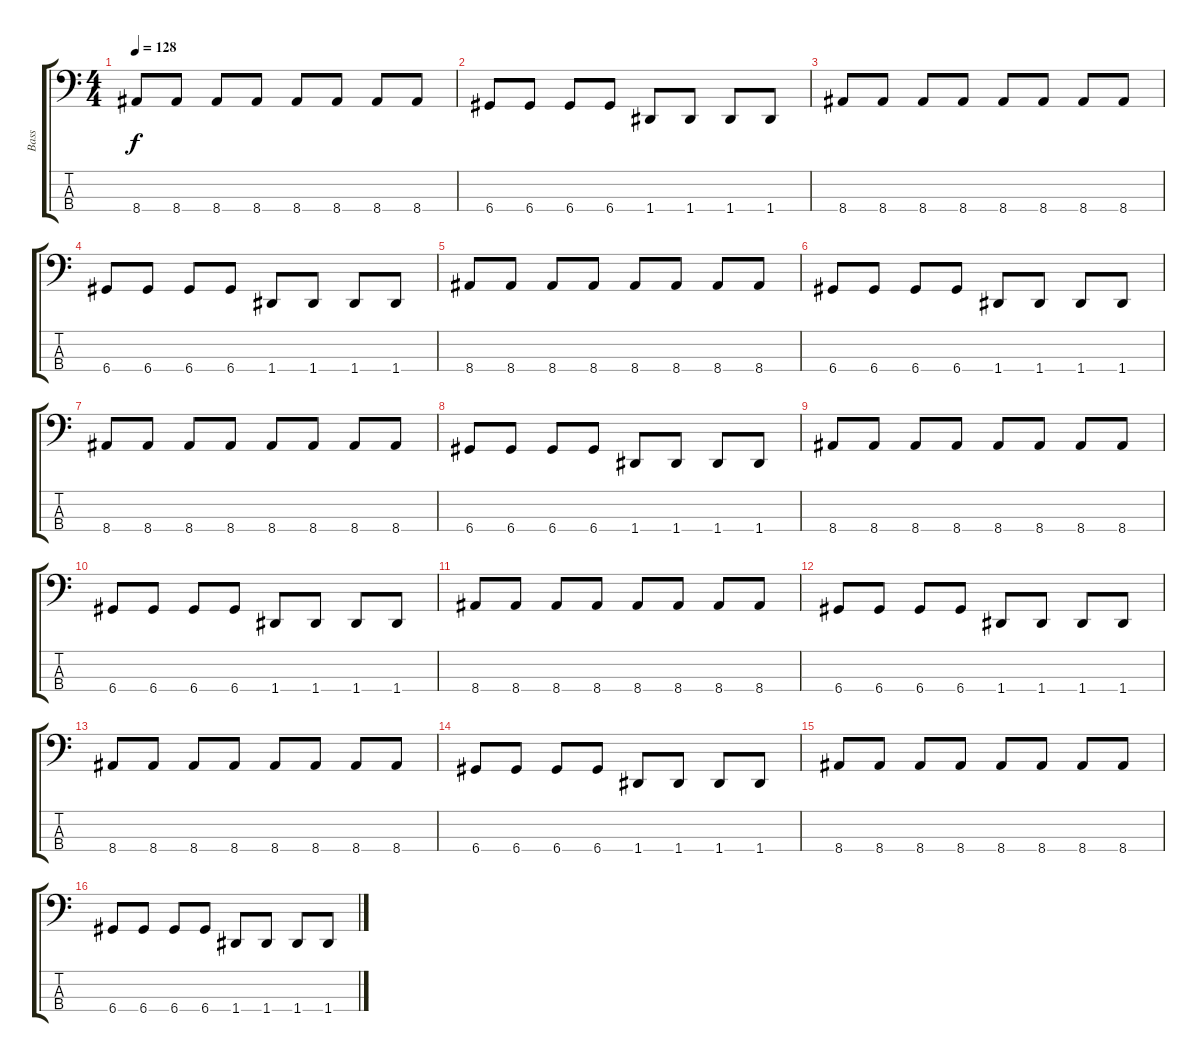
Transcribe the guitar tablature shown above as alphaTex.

\track ("Bass" "Bass") {instrument electricbassfinger}
\staff {score tabs}
\tuning (G2 D2 A1 D1) {hide}
\ts (4 4)
\tempo 128
\clef f4
\ks c
8.4.8{dy f} 8.4.8 8.4.8 8.4.8 8.4.8 8.4.8 8.4.8 8.4.8 |
6.4.8 6.4.8 6.4.8 6.4.8 1.4.8 1.4.8 1.4.8 1.4.8 |
8.4.8 8.4.8 8.4.8 8.4.8 8.4.8 8.4.8 8.4.8 8.4.8 |
6.4.8 6.4.8 6.4.8 6.4.8 1.4.8 1.4.8 1.4.8 1.4.8 |
8.4.8 8.4.8 8.4.8 8.4.8 8.4.8 8.4.8 8.4.8 8.4.8 |
6.4.8 6.4.8 6.4.8 6.4.8 1.4.8 1.4.8 1.4.8 1.4.8 |
8.4.8 8.4.8 8.4.8 8.4.8 8.4.8 8.4.8 8.4.8 8.4.8 |
6.4.8 6.4.8 6.4.8 6.4.8 1.4.8 1.4.8 1.4.8 1.4.8 |
8.4.8 8.4.8 8.4.8 8.4.8 8.4.8 8.4.8 8.4.8 8.4.8 |
6.4.8 6.4.8 6.4.8 6.4.8 1.4.8 1.4.8 1.4.8 1.4.8 |
8.4.8 8.4.8 8.4.8 8.4.8 8.4.8 8.4.8 8.4.8 8.4.8 |
6.4.8 6.4.8 6.4.8 6.4.8 1.4.8 1.4.8 1.4.8 1.4.8 |
8.4.8 8.4.8 8.4.8 8.4.8 8.4.8 8.4.8 8.4.8 8.4.8 |
6.4.8 6.4.8 6.4.8 6.4.8 1.4.8 1.4.8 1.4.8 1.4.8 |
8.4.8 8.4.8 8.4.8 8.4.8 8.4.8 8.4.8 8.4.8 8.4.8 |
6.4.8 6.4.8 6.4.8 6.4.8 1.4.8 1.4.8 1.4.8 1.4.8
